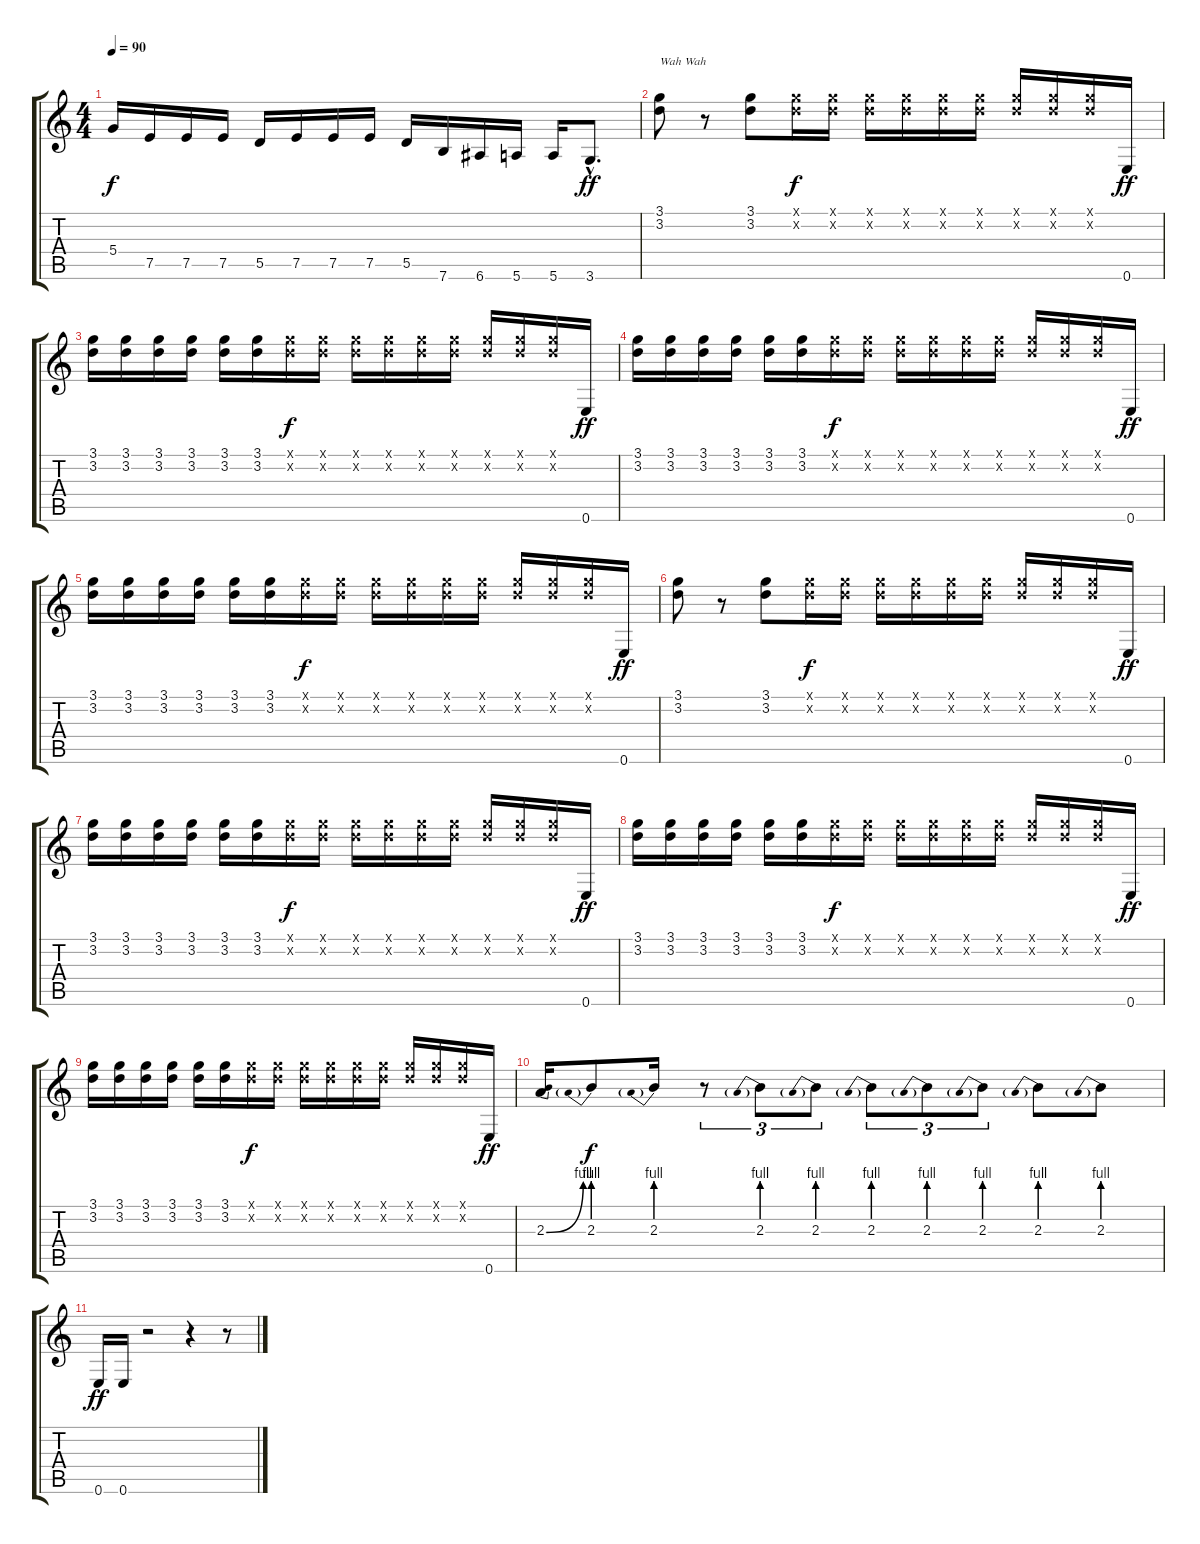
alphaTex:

\track "" {instrument distortionguitar}
\staff {score tabs}
\tuning (E4 B3 G3 D3 A2 E2) {hide}
\ts (4 4)
\tempo 90
\clef g2
\ks c
5.4.16{dy f} 7.5.16 7.5.16 7.5.16 5.5.16 7.5.16 7.5.16 7.5.16 5.5.16 7.6.16 6.6.16 5.6.16 5.6.16 3.6{hac}.8{d dy ff} |
(3.1 3.2).8{txt "Wah Wah" instrument synthbrass2} r.8 (3.1 3.2).8 (3.1{x} 3.2{x}).16{dy f} (3.1{x} 3.2{x}).16 (3.1{x} 3.2{x}).16 (3.1{x} 3.2{x}).16 (3.1{x} 3.2{x}).16 (3.1{x} 3.2{x}).16 (3.1{x} 3.2{x}).16 (3.1{x} 3.2{x}).16 (3.1{x} 3.2{x}).16 0.6.16{dy ff} |
(3.1 3.2).16 (3.1 3.2).16 (3.1 3.2).16 (3.1 3.2).16 (3.1 3.2).16 (3.1 3.2).16 (3.1{x} 3.2{x}).16{dy f} (3.1{x} 3.2{x}).16 (3.1{x} 3.2{x}).16 (3.1{x} 3.2{x}).16 (3.1{x} 3.2{x}).16 (3.1{x} 3.2{x}).16 (3.1{x} 3.2{x}).16 (3.1{x} 3.2{x}).16 (3.1{x} 3.2{x}).16 0.6.16{dy ff} |
(3.1 3.2).16 (3.1 3.2).16 (3.1 3.2).16 (3.1 3.2).16 (3.1 3.2).16 (3.1 3.2).16 (3.1{x} 3.2{x}).16{dy f} (3.1{x} 3.2{x}).16 (3.1{x} 3.2{x}).16 (3.1{x} 3.2{x}).16 (3.1{x} 3.2{x}).16 (3.1{x} 3.2{x}).16 (3.1{x} 3.2{x}).16 (3.1{x} 3.2{x}).16 (3.1{x} 3.2{x}).16 0.6.16{dy ff} |
(3.1 3.2).16 (3.1 3.2).16 (3.1 3.2).16 (3.1 3.2).16 (3.1 3.2).16 (3.1 3.2).16 (3.1{x} 3.2{x}).16{dy f} (3.1{x} 3.2{x}).16 (3.1{x} 3.2{x}).16 (3.1{x} 3.2{x}).16 (3.1{x} 3.2{x}).16 (3.1{x} 3.2{x}).16 (3.1{x} 3.2{x}).16 (3.1{x} 3.2{x}).16 (3.1{x} 3.2{x}).16 0.6.16{dy ff} |
(3.1 3.2).8 r.8 (3.1 3.2).8 (3.1{x} 3.2{x}).16{dy f} (3.1{x} 3.2{x}).16 (3.1{x} 3.2{x}).16 (3.1{x} 3.2{x}).16 (3.1{x} 3.2{x}).16 (3.1{x} 3.2{x}).16 (3.1{x} 3.2{x}).16 (3.1{x} 3.2{x}).16 (3.1{x} 3.2{x}).16 0.6.16{dy ff} |
(3.1 3.2).16 (3.1 3.2).16 (3.1 3.2).16 (3.1 3.2).16 (3.1 3.2).16 (3.1 3.2).16 (3.1{x} 3.2{x}).16{dy f} (3.1{x} 3.2{x}).16 (3.1{x} 3.2{x}).16 (3.1{x} 3.2{x}).16 (3.1{x} 3.2{x}).16 (3.1{x} 3.2{x}).16 (3.1{x} 3.2{x}).16 (3.1{x} 3.2{x}).16 (3.1{x} 3.2{x}).16 0.6.16{dy ff} |
(3.1 3.2).16 (3.1 3.2).16 (3.1 3.2).16 (3.1 3.2).16 (3.1 3.2).16 (3.1 3.2).16 (3.1{x} 3.2{x}).16{dy f} (3.1{x} 3.2{x}).16 (3.1{x} 3.2{x}).16 (3.1{x} 3.2{x}).16 (3.1{x} 3.2{x}).16 (3.1{x} 3.2{x}).16 (3.1{x} 3.2{x}).16 (3.1{x} 3.2{x}).16 (3.1{x} 3.2{x}).16 0.6.16{dy ff} |
(3.1 3.2).16 (3.1 3.2).16 (3.1 3.2).16 (3.1 3.2).16 (3.1 3.2).16 (3.1 3.2).16 (3.1{x} 3.2{x}).16{dy f} (3.1{x} 3.2{x}).16 (3.1{x} 3.2{x}).16 (3.1{x} 3.2{x}).16 (3.1{x} 3.2{x}).16 (3.1{x} 3.2{x}).16 (3.1{x} 3.2{x}).16 (3.1{x} 3.2{x}).16 (3.1{x} 3.2{x}).16 0.6.16{dy ff} |
2.3{be (bend 0 0 60 4)}.16{instrument distortionguitar} 2.3{be (prebend 0 4 60 4)}.8{dy f} 2.3{be (prebend 0 4 60 4)}.16 r.8{tu (3 2)} 2.3{be (prebend 0 4 60 4)}.8{tu (3 2)} 2.3{be (prebend 0 4 60 4)}.8{tu (3 2)} 2.3{be (prebend 0 4 60 4)}.8{tu (3 2)} 2.3{be (prebend 0 4 60 4)}.8{tu (3 2)} 2.3{be (prebend 0 4 60 4)}.8{tu (3 2)} 2.3{be (prebend 0 4 60 4)}.8 2.3{be (prebend 0 4 60 4)}.8 |
0.6.16{dy ff} 0.6.16 r.2 r.4 r.8
